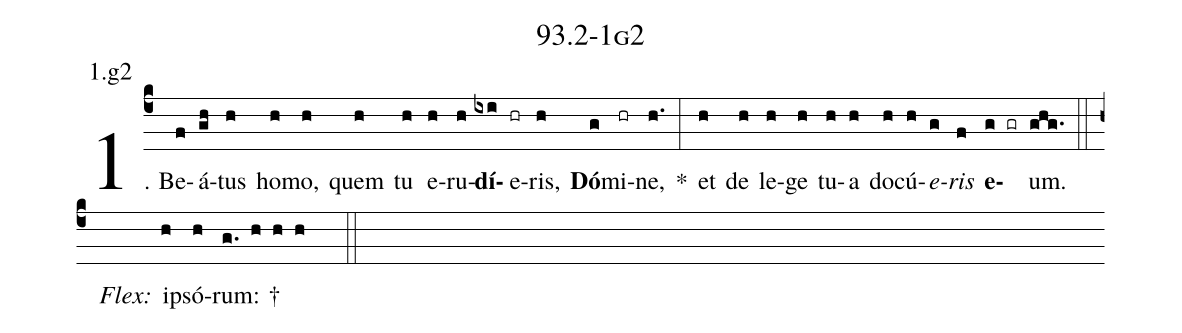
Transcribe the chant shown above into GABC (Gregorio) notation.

name: 93.2-1g2;
annotation: 1.g2;
%%
(c4)1. Be(f)á(gh)tus(h) ho(h)mo,(h) quem(h) tu(h) e(h)ru(h)<b>dí</b>(ixi)e(hr)ris,(h) <b>Dó</b>(g)mi(hr)ne,(h.) *(:) et(h) de(h) le(h)ge(h) tu(h)a(h) do(h)cú(h)<i>e</i>(g)<i>ris</i>(f) <b>e</b>(g gr)um.(ghg.) (::)
<i>Flex:</i>()  ip(h)só(h)rum: †(g. h h h  ::)

%E(h) u(h) o(g) u(f) a(g) e.(ghg.) (::)
